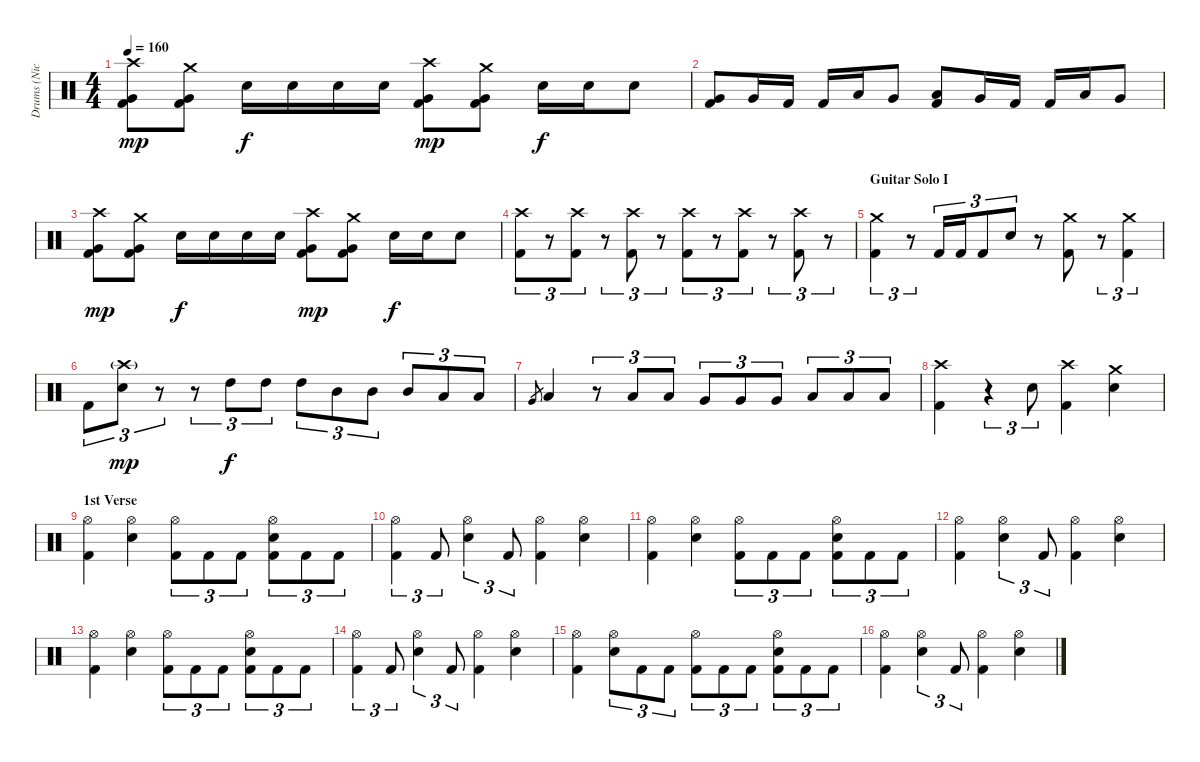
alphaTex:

\track ("Drums (Nick Menza)" "Drums (Nic") {instrument percussion}
\staff {score}
\articulation defaults
\ts (4 4)
\tempo 160
\clef neutral
\ks c
("Crash high (hit)" "Very Low Tom (hit)" "Kick (hit) 2").8{dy mp} ("Crash medium (hit)" "Very Low Tom (hit)" "Kick (hit) 2").8 "Snare (hit) 2".16{dy f} "Snare (hit) 2".16 "Snare (hit) 2".16 "Snare (hit) 2".16 ("Crash high (hit)" "Very Low Tom (hit)" "Kick (hit) 2").8{dy mp} ("Crash medium (hit)" "Very Low Tom (hit)" "Kick (hit) 2").8 "Snare (hit) 2".16{dy f} "Snare (hit) 2".16 "Snare (hit) 2".8 |
("Very Low Tom (hit)" "Kick (hit) 2").8 "Very Low Tom (hit)".16 "Kick (hit) 2".16 "Kick (hit) 2".16 "Low Floor Tom (hit)".16 "Very Low Tom (hit)".8 ("Low Tom (hit)" "Kick (hit) 2").8 "Very Low Tom (hit)".16 "Kick (hit) 2".16 "Kick (hit) 2".16 "Low Floor Tom (hit)".16 "Very Low Tom (hit)".8 |
("Crash high (hit)" "Very Low Tom (hit)" "Kick (hit) 2").8{dy mp} ("Crash medium (hit)" "Very Low Tom (hit)" "Kick (hit) 2").8 "Snare (hit) 2".16{dy f} "Snare (hit) 2".16 "Snare (hit) 2".16 "Snare (hit) 2".16 ("Crash high (hit)" "Very Low Tom (hit)" "Kick (hit) 2").8{dy mp} ("Crash medium (hit)" "Very Low Tom (hit)" "Kick (hit) 2").8 "Snare (hit) 2".16{dy f} "Snare (hit) 2".16 "Snare (hit) 2".8 |
("Crash high (hit)" "Kick (hit) 2").8{tu (3 2)} r.8{tu (3 2)} ("Crash high (hit)" "Kick (hit) 2").8{tu (3 2)} r.8{tu (3 2)} ("Crash high (hit)" "Kick (hit) 2").8{tu (3 2)} r.8{tu (3 2)} ("Crash high (hit)" "Kick (hit) 2").8{tu (3 2)} r.8{tu (3 2)} ("Crash high (hit)" "Kick (hit) 2").8{tu (3 2)} r.8{tu (3 2)} ("Crash high (hit)" "Kick (hit) 2").8{tu (3 2)} r.8{tu (3 2)} |
\section ("" "Guitar Solo I")
("Crash medium (hit)" "Kick (hit) 2").4{tu (3 2)} r.8{tu (3 2)} "Kick (hit) 2".16{tu (3 2)} "Kick (hit) 2".16{tu (3 2)} "Kick (hit) 2".8{tu (3 2)} "Snare (hit) 2".8{tu (3 2)} r.8 ("Crash medium (hit)" "Kick (hit) 2").8 r.8{tu (3 2)} ("Crash medium (hit)" "Kick (hit) 2").4{tu (3 2)} |
"Kick (hit) 2".8{tu (3 2)} ("Crash high (hit)"{g} "Snare (hit) 2").8{tu (3 2) dy mp} r.8{tu (3 2)} r.8{tu (3 2)} "High Tom (hit)".8{tu (3 2) dy f} "High Tom (hit)".8{tu (3 2)} "High Tom (hit)".8{tu (3 2)} "Mid Tom (hit)".8{tu (3 2)} "Mid Tom (hit)".8{tu (3 2)} "Mid Tom (hit)".8{tu (3 2)} "Low Tom (hit)".8{tu (3 2)} "Low Tom (hit)".8{tu (3 2)} |
"Very Low Tom (hit)".8{gr} "Low Tom (hit)".4 r.8{tu (3 2)} "Low Tom (hit)".8{tu (3 2)} "Low Tom (hit)".8{tu (3 2)} "Very Low Tom (hit)".8{tu (3 2)} "Very Low Tom (hit)".8{tu (3 2)} "Very Low Tom (hit)".8{tu (3 2)} "Low Floor Tom (hit)".8{tu (3 2)} "Low Floor Tom (hit)".8{tu (3 2)} "Low Floor Tom (hit)".8{tu (3 2)} |
("Crash high (hit)" "Kick (hit) 2").4 r.4{tu (3 2)} "Snare (hit) 2".8{tu (3 2)} ("Crash high (hit)" "Kick (hit) 2").4 ("Crash medium (hit)" "Snare (hit) 2").4 |
\section ("" "1st Verse")
("Hi-Hat (open)" "Kick (hit) 2").4 ("Hi-Hat (open)" "Snare (hit) 2").4 ("Hi-Hat (open)" "Kick (hit) 2").8{tu (3 2)} "Kick (hit) 2".8{tu (3 2)} "Kick (hit) 2".8{tu (3 2)} ("Hi-Hat (open)" "Snare (hit) 2" "Kick (hit) 2").8{tu (3 2)} "Kick (hit) 2".8{tu (3 2)} "Kick (hit) 2".8{tu (3 2)} |
("Hi-Hat (open)" "Kick (hit) 2").4{tu (3 2)} "Kick (hit) 2".8{tu (3 2)} ("Hi-Hat (open)" "Snare (hit) 2").4{tu (3 2)} "Kick (hit) 2".8{tu (3 2)} ("Hi-Hat (open)" "Kick (hit) 2").4 ("Hi-Hat (open)" "Snare (hit) 2").4 |
("Hi-Hat (open)" "Kick (hit) 2").4 ("Hi-Hat (open)" "Snare (hit) 2").4 ("Hi-Hat (open)" "Kick (hit) 2").8{tu (3 2)} "Kick (hit) 2".8{tu (3 2)} "Kick (hit) 2".8{tu (3 2)} ("Hi-Hat (open)" "Snare (hit) 2" "Kick (hit) 2").8{tu (3 2)} "Kick (hit) 2".8{tu (3 2)} "Kick (hit) 2".8{tu (3 2)} |
("Hi-Hat (open)" "Kick (hit) 2").4 ("Hi-Hat (open)" "Snare (hit) 2").4{tu (3 2)} "Kick (hit) 2".8{tu (3 2)} ("Hi-Hat (open)" "Kick (hit) 2").4 ("Hi-Hat (open)" "Snare (hit) 2").4 |
("Hi-Hat (open)" "Kick (hit) 2").4 ("Hi-Hat (open)" "Snare (hit) 2").4 ("Hi-Hat (open)" "Kick (hit) 2").8{tu (3 2)} "Kick (hit) 2".8{tu (3 2)} "Kick (hit) 2".8{tu (3 2)} ("Hi-Hat (open)" "Snare (hit) 2" "Kick (hit) 2").8{tu (3 2)} "Kick (hit) 2".8{tu (3 2)} "Kick (hit) 2".8{tu (3 2)} |
("Hi-Hat (open)" "Kick (hit) 2").4{tu (3 2)} "Kick (hit) 2".8{tu (3 2)} ("Hi-Hat (open)" "Snare (hit) 2").4{tu (3 2)} "Kick (hit) 2".8{tu (3 2)} ("Hi-Hat (open)" "Kick (hit) 2").4 ("Hi-Hat (open)" "Snare (hit) 2").4 |
("Hi-Hat (open)" "Kick (hit) 2").4 ("Hi-Hat (open)" "Snare (hit) 2").8{tu (3 2)} "Kick (hit) 2".8{tu (3 2)} "Kick (hit) 2".8{tu (3 2)} ("Hi-Hat (open)" "Kick (hit) 2").8{tu (3 2)} "Kick (hit) 2".8{tu (3 2)} "Kick (hit) 2".8{tu (3 2)} ("Hi-Hat (open)" "Snare (hit) 2" "Kick (hit) 2").8{tu (3 2)} "Kick (hit) 2".8{tu (3 2)} "Kick (hit) 2".8{tu (3 2)} |
("Hi-Hat (open)" "Kick (hit) 2").4 ("Hi-Hat (open)" "Snare (hit) 2").4{tu (3 2)} "Kick (hit) 2".8{tu (3 2)} ("Hi-Hat (open)" "Kick (hit) 2").4 ("Hi-Hat (open)" "Snare (hit) 2").4
